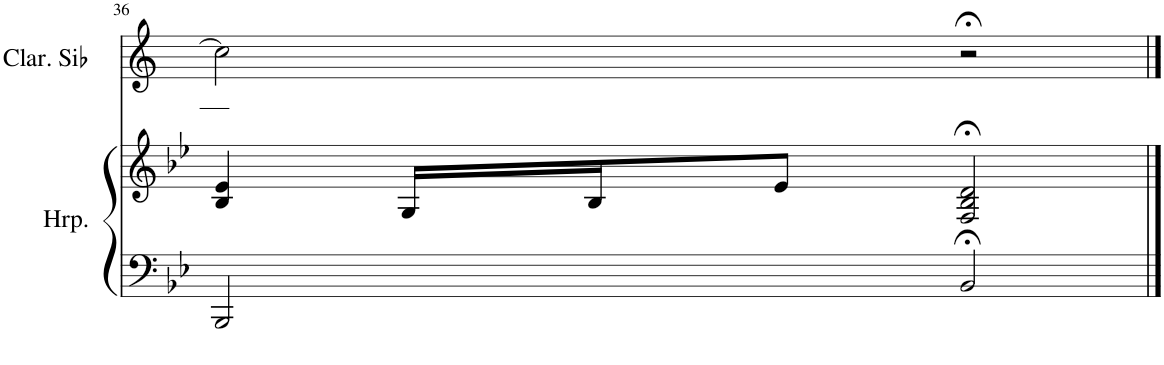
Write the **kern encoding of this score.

**kern	**kern	**kern
*part2	*part2	*part1
*staff3	*staff2	*staff1
*I"Harpe	*	*I"Clarinette en Sib
*I'Hrp.	*	*I'Clar. Sib
!!LO:PB:g=z
*clefF4	*clefG2	*clefG2
*	*	*Trd1c2
*k[b-e-]	*k[b-e-]	*k[]
*M4/4	*M4/4	*M4/4
=36	=36	=36
2BBB-/	4B-/ 4e-/	2cc\]
.	16G/LL	.
.	16B-/J	.
.	8e-/J	.
2BB-;</	2F/;< 2B-/;< 2d/;<	2r;<
==	==	==
*-	*-	*-
